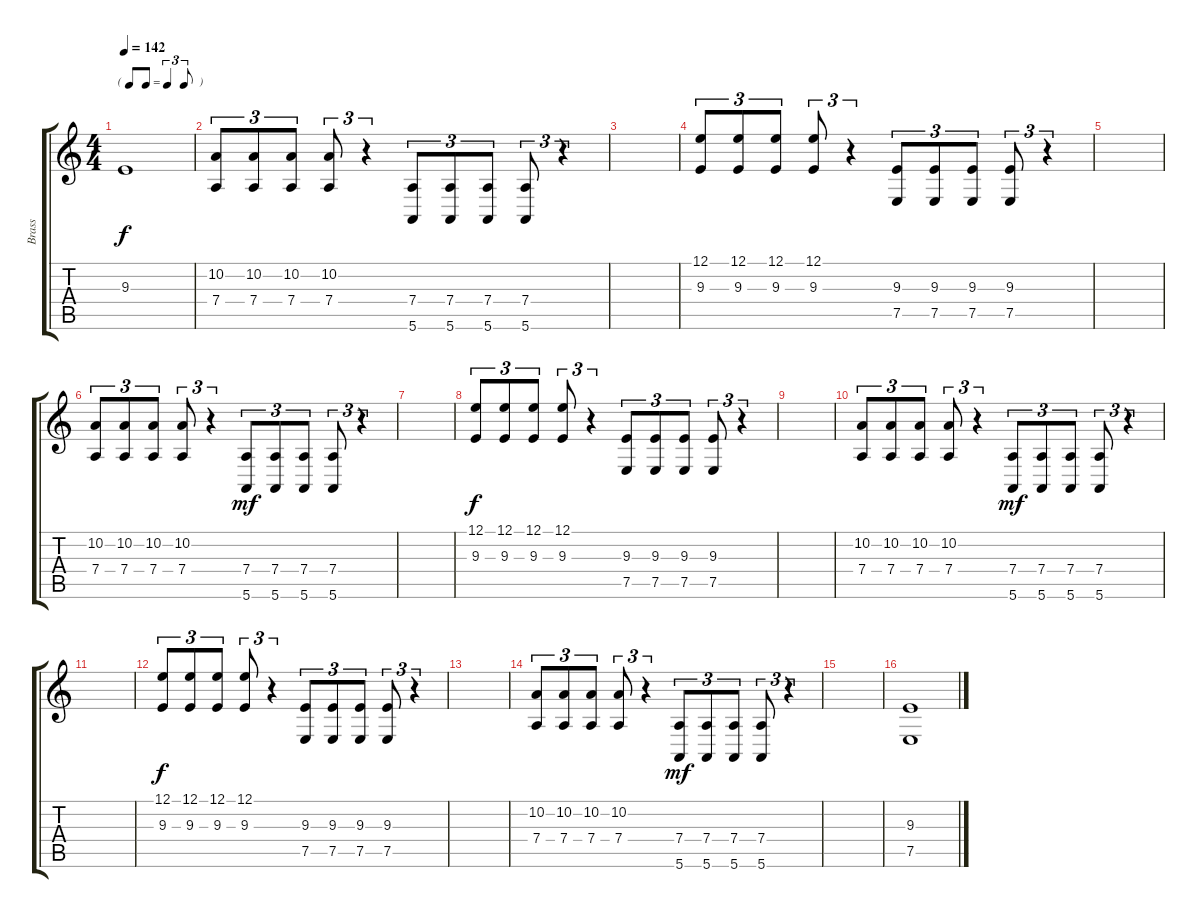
\track ("Brass" "Brass") {instrument brasssection}
\staff {score tabs}
\tuning (E4 B3 G3 D3 A2 E2) {hide}
\ts (4 4)
\tf triplet8th
\tempo 142
\clef g2
\ks c
9.3{t}.1{dy f} |
(10.2 7.4).8{tu (3 2)} (10.2 7.4).8{tu (3 2)} (10.2 7.4).8{tu (3 2)} (10.2 7.4).8{tu (3 2)} r.4{tu (3 2)} (7.4 5.6).8{tu (3 2)} (7.4 5.6).8{tu (3 2)} (7.4 5.6).8{tu (3 2)} (7.4 5.6).8{tu (3 2)} r.4{tu (3 2)} |
|
(12.1 9.3).8{tu (3 2)} (12.1 9.3).8{tu (3 2)} (12.1 9.3).8{tu (3 2)} (12.1 9.3).8{tu (3 2)} r.4{tu (3 2)} (9.3 7.5).8{tu (3 2)} (9.3 7.5).8{tu (3 2)} (9.3 7.5).8{tu (3 2)} (9.3 7.5).8{tu (3 2)} r.4{tu (3 2)} |
|
(10.2 7.4).8{tu (3 2)} (10.2 7.4).8{tu (3 2)} (10.2 7.4).8{tu (3 2)} (10.2 7.4).8{tu (3 2)} r.4{tu (3 2)} (7.4 5.6).8{tu (3 2) dy mf} (7.4 5.6).8{tu (3 2)} (7.4 5.6).8{tu (3 2)} (7.4 5.6).8{tu (3 2)} r.4{tu (3 2)} |
|
(12.1 9.3).8{tu (3 2) dy f} (12.1 9.3).8{tu (3 2)} (12.1 9.3).8{tu (3 2)} (12.1 9.3).8{tu (3 2)} r.4{tu (3 2)} (9.3 7.5).8{tu (3 2)} (9.3 7.5).8{tu (3 2)} (9.3 7.5).8{tu (3 2)} (9.3 7.5).8{tu (3 2)} r.4{tu (3 2)} |
|
(10.2 7.4).8{tu (3 2)} (10.2 7.4).8{tu (3 2)} (10.2 7.4).8{tu (3 2)} (10.2 7.4).8{tu (3 2)} r.4{tu (3 2)} (7.4 5.6).8{tu (3 2) dy mf} (7.4 5.6).8{tu (3 2)} (7.4 5.6).8{tu (3 2)} (7.4 5.6).8{tu (3 2)} r.4{tu (3 2)} |
|
(12.1 9.3).8{tu (3 2) dy f} (12.1 9.3).8{tu (3 2)} (12.1 9.3).8{tu (3 2)} (12.1 9.3).8{tu (3 2)} r.4{tu (3 2)} (9.3 7.5).8{tu (3 2)} (9.3 7.5).8{tu (3 2)} (9.3 7.5).8{tu (3 2)} (9.3 7.5).8{tu (3 2)} r.4{tu (3 2)} |
|
(10.2 7.4).8{tu (3 2)} (10.2 7.4).8{tu (3 2)} (10.2 7.4).8{tu (3 2)} (10.2 7.4).8{tu (3 2)} r.4{tu (3 2)} (7.4 5.6).8{tu (3 2) dy mf} (7.4 5.6).8{tu (3 2)} (7.4 5.6).8{tu (3 2)} (7.4 5.6).8{tu (3 2)} r.4{tu (3 2)} |
|
(9.3 7.5).1
